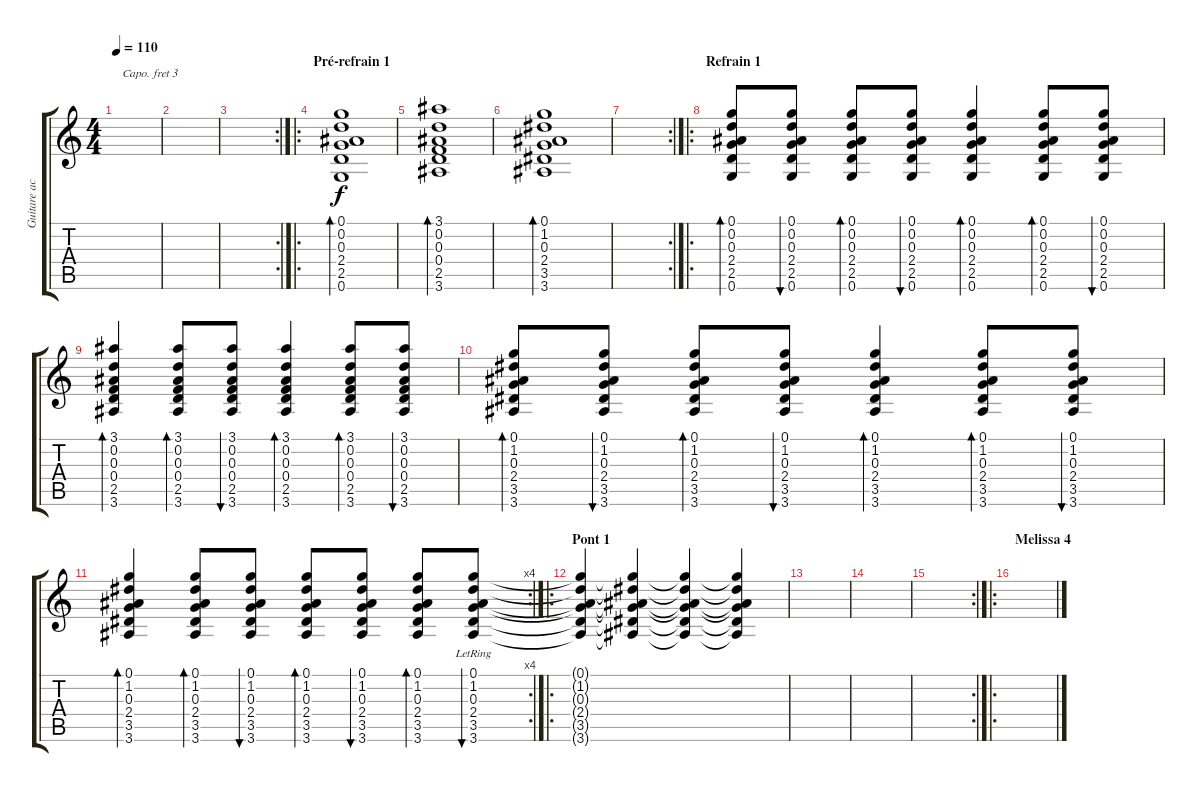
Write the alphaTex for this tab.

\track ("Guitare acoustique" "Guitare ac") {instrument acousticguitarsteel}
\staff {score tabs}
\capo 3
\tuning (E4 B3 G3 D3 A2 E2) {hide}
\ts (4 4)
\tempo 110
\clef g2
\ks c
|
|
\rc 2
|
\ro
\section ("" "Pré-refrain 1")
(0.1 0.2 0.3 2.4 2.5 0.6).1{bd 240} |
(3.1 0.2 0.3 0.4 2.5 3.6).1{bd 240} |
(0.1 1.2 0.3 2.4 3.5 3.6).1{bd 240} |
\rc 2
|
\ro
\section ("" "Refrain 1")
(0.1 0.2 0.3 2.4 2.5 0.6).8{bd 30} (0.1 0.2 0.3 2.4 2.5 0.6).8{bu 30} (0.1 0.2 0.3 2.4 2.5 0.6).8{bd 30} (0.1 0.2 0.3 2.4 2.5 0.6).8{bu 30} (0.1 0.2 0.3 2.4 2.5 0.6).4{bd 30} (0.1 0.2 0.3 2.4 2.5 0.6).8{bd 30} (0.1 0.2 0.3 2.4 2.5 0.6).8{bu 30} |
(3.1 0.2 0.3 0.4 2.5 3.6).4{bd 30} (3.1 0.2 0.3 0.4 2.5 3.6).8{bd 30} (3.1 0.2 0.3 0.4 2.5 3.6).8{bu 30} (3.1 0.2 0.3 0.4 2.5 3.6).4{bd 30} (3.1 0.2 0.3 0.4 2.5 3.6).8{bd 30} (3.1 0.2 0.3 0.4 2.5 3.6).8{bu 30} |
(0.1 1.2 0.3 2.4 3.5 3.6).8{bd 30} (0.1 1.2 0.3 2.4 3.5 3.6).8{bu 30} (0.1 1.2 0.3 2.4 3.5 3.6).8{bd 30} (0.1 1.2 0.3 2.4 3.5 3.6).8{bu 30} (0.1 1.2 0.3 2.4 3.5 3.6).4{bd 30} (0.1 1.2 0.3 2.4 3.5 3.6).8{bd 30} (0.1 1.2 0.3 2.4 3.5 3.6).8{bu 30} |
\rc 4
(0.1 1.2 0.3 2.4 3.5 3.6).4{bd 30} (0.1 1.2 0.3 2.4 3.5 3.6).8{bd 30} (0.1 1.2 0.3 2.4 3.5 3.6).8{bu 30} (0.1 1.2 0.3 2.4 3.5 3.6).8{bd 30} (0.1 1.2 0.3 2.4 3.5 3.6).8{bu 30} (0.1 1.2 0.3 2.4 3.5 3.6).8{bd 30} (0.1{lr} 1.2{lr} 0.3{lr} 2.4{lr} 3.5{lr} 3.6{lr}).8{bu 30} |
\ro
\section ("" "Pont 1")
(0.1{t} 1.2{t} 0.3{t} 2.4{t} 3.5{t} 3.6{t}).4 (0.1{t} 1.2{t} 0.3{t} 2.4{t} 3.5{t} 3.6{t}).4 (0.1{t} 1.2{t} 0.3{t} 2.4{t} 3.5{t} 3.6{t}).4 (0.1{t} 1.2{t} 0.3{t} 2.4{t} 3.5{t} 3.6{t}).4 |
|
|
\rc 2
|
\ro
\section ("" "Melissa 4")
